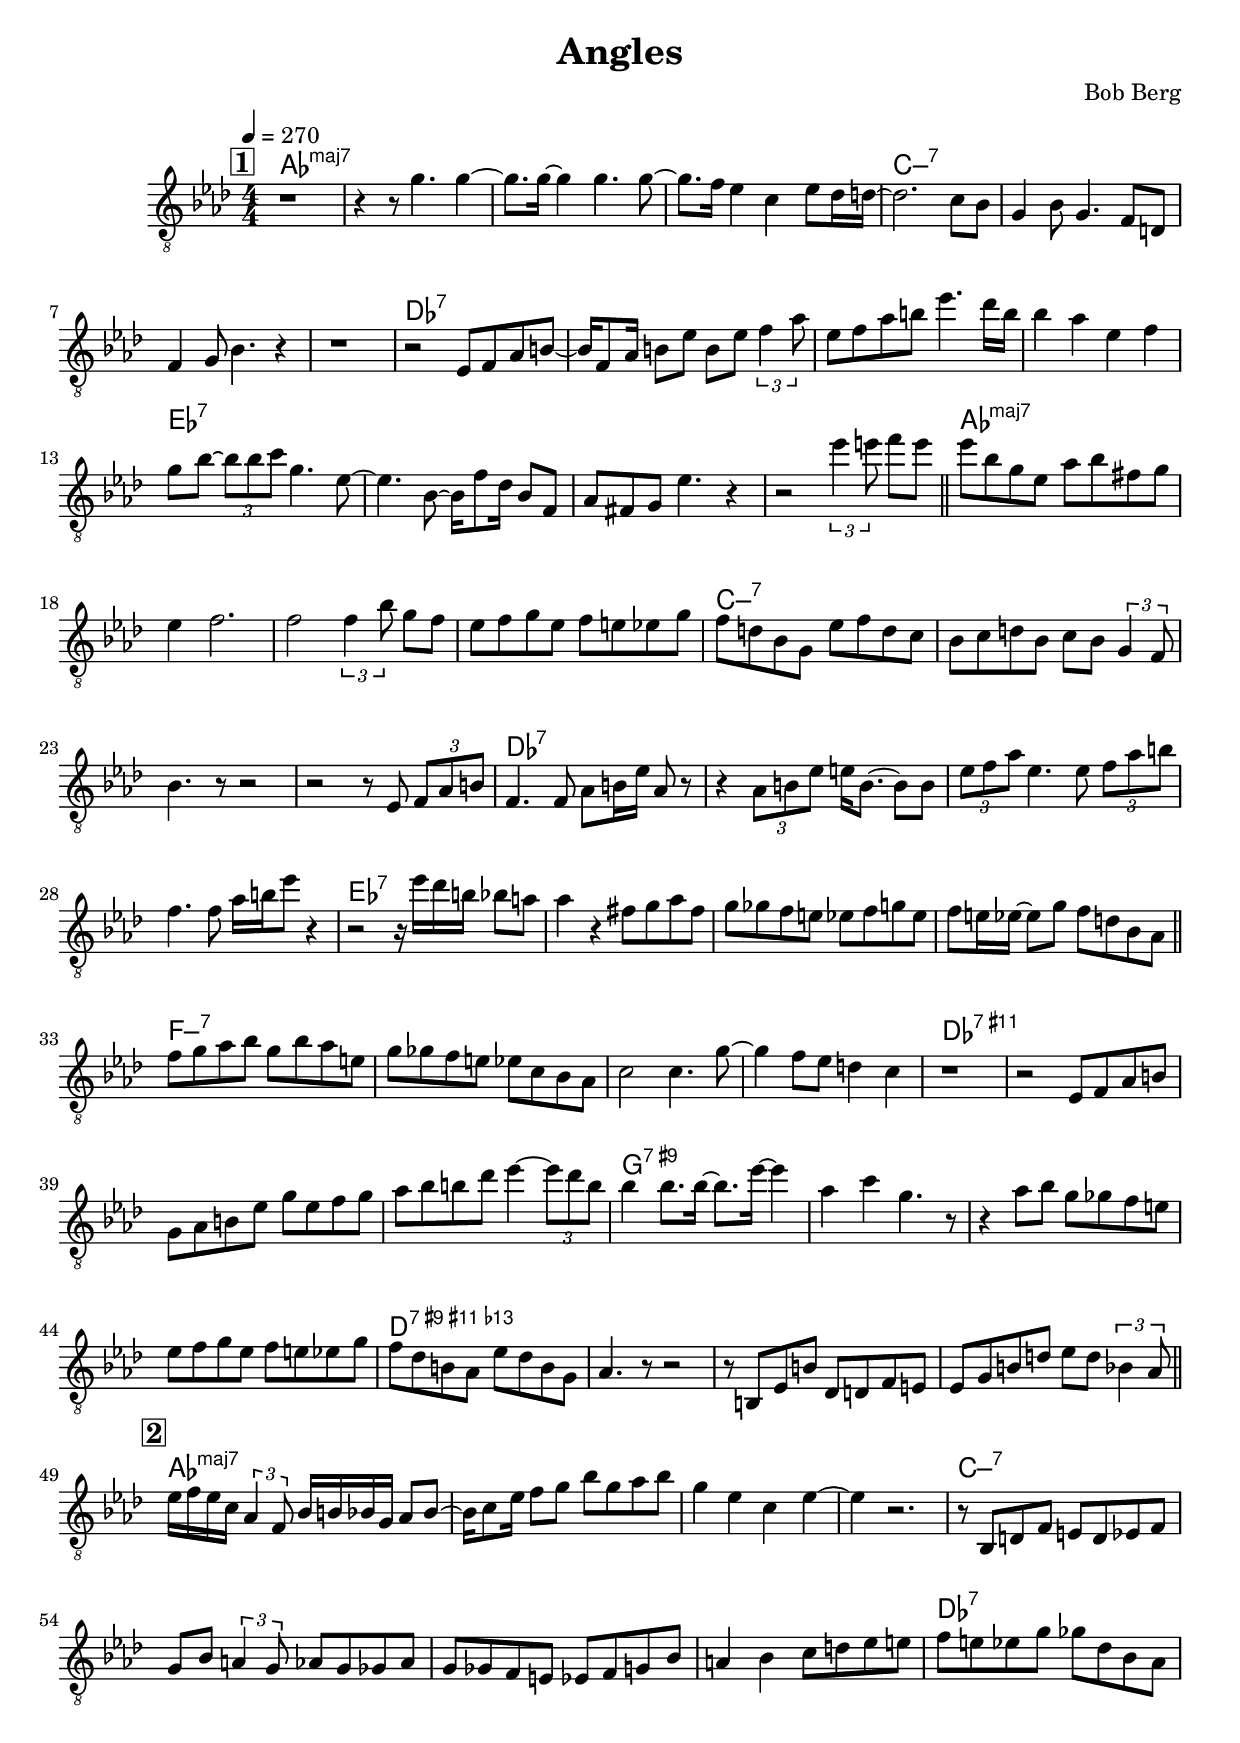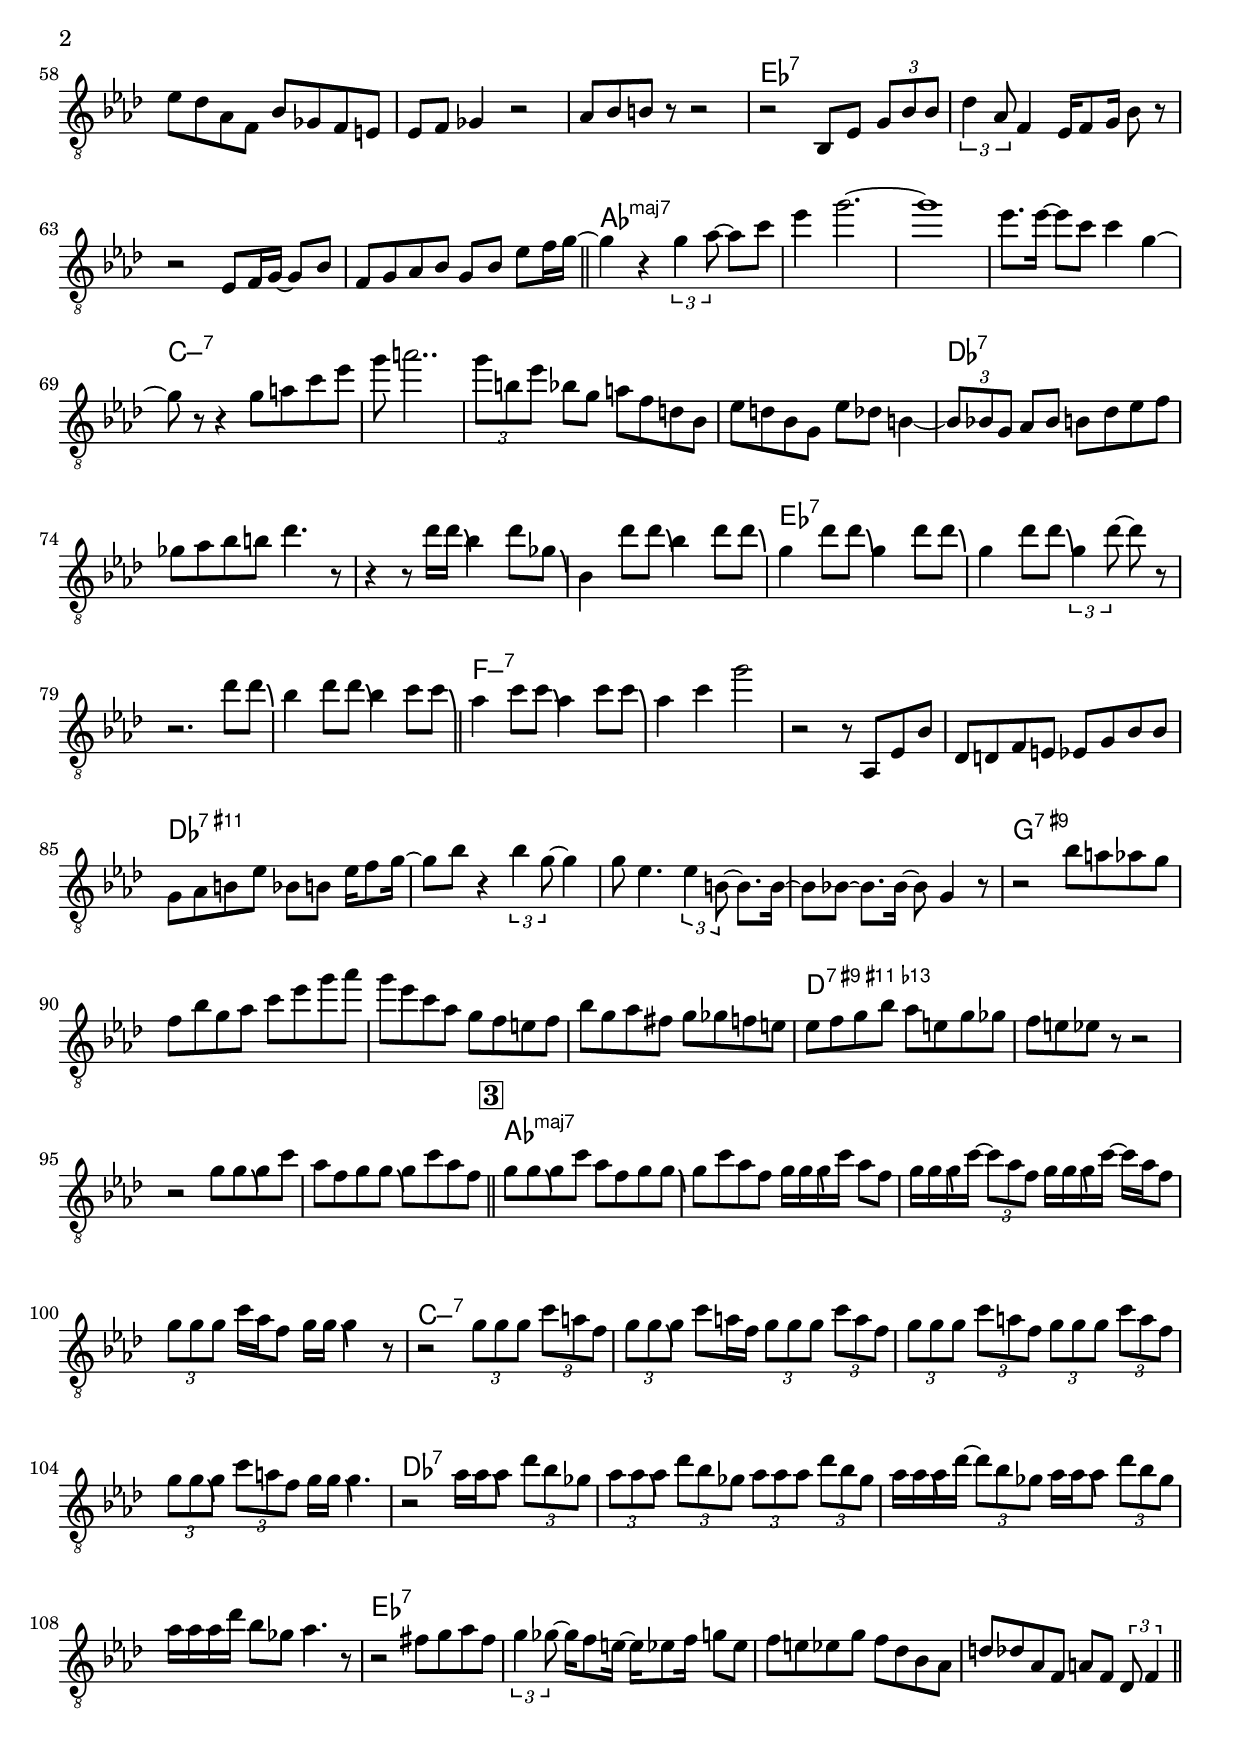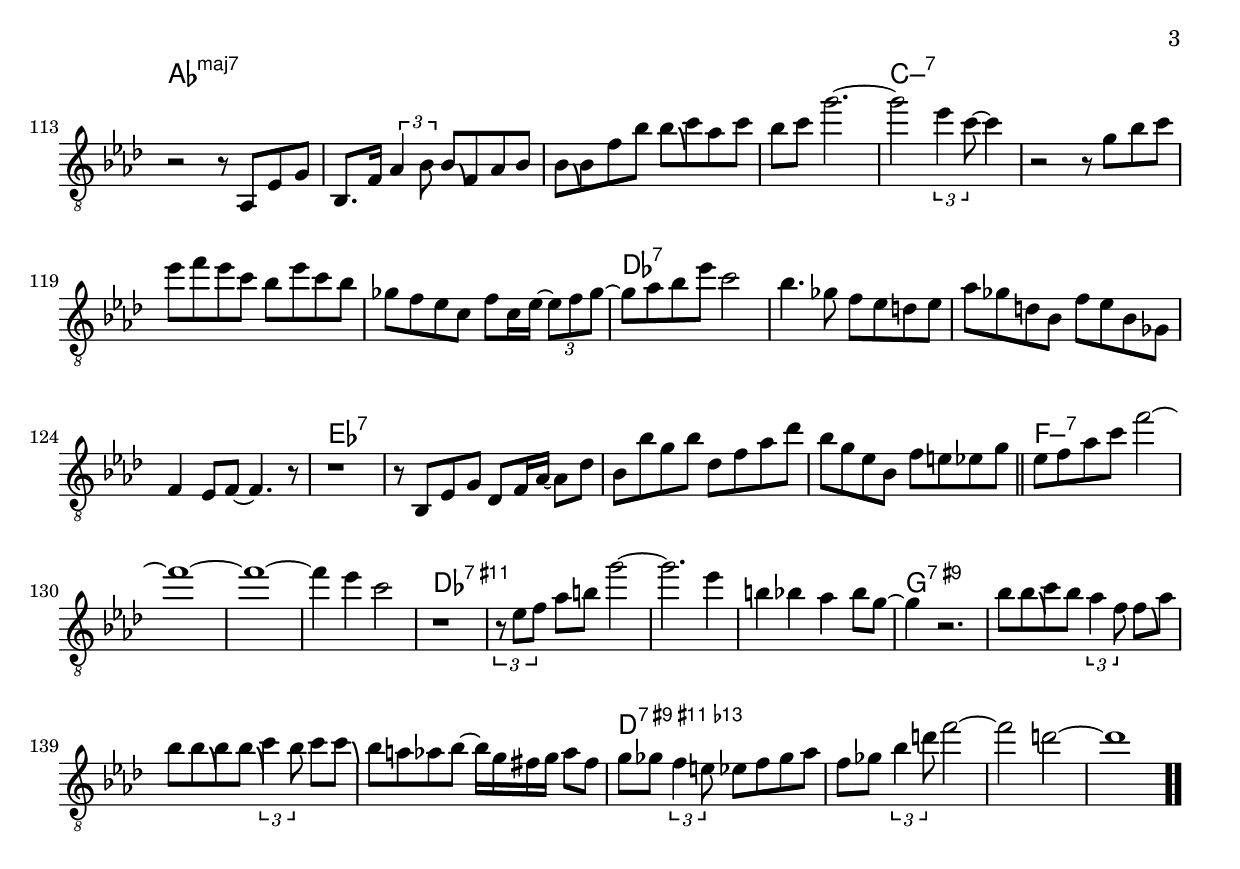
\version "2.13.2"

#(ly:set-option 'point-and-click #f)

\header {
  title = "Angles"
  composer = "Bob Berg"
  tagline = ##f
}
global =
{
    \override Staff.TimeSignature #'style = #'()
    \time 4/4
    \clef "treble_8"
    \key aes \major
    \override Rest #'direction = #'0
    \override MultiMeasureRest #'staff-position = #0
}
\score
{
<<
    \transpose c' c'

    \new ChordNames { \chords {
      \set majorSevenSymbol = \markup { "maj7" }
      \set minorChordModifier = \markup { \char ##x2013 }
      
      | aes1:maj | s1 | s1 | s1 | c1:min7 | s1 | s1 | s1 
      | des1:7 | s1 | s1 | s1 | es1:7 | s1 | s1 | s1 
      | aes1:maj | s1 | s1 | s1 | c1:min7 | s1 | s1 | s1 
      | des1:7 | s1 | s1 | s1 | es1:7 | s1 | s1 | s1 
      | f1:min7 | s1 | s1 | s1 | des1:11+.9 | s1 | s1 | s1 
      | g1:9+ | s1 | s1 | s1 | d1:13-.9+11+ | s1 | s1 | s1 
      | aes1:maj | s1 | s1 | s1 | c1:min7 | s1 | s1 | s1 
      | des1:7 | s1 | s1 | s1 | es1:7 | s1 | s1 | s1 
      | aes1:maj | s1 | s1 | s1 | c1:min7 | s1 | s1 | s1 
      | des1:7 | s1 | s1 | s1 | es1:7 | s1 | s1 | s1 
      | f1:min7 | s1 | s1 | s1 | des1:11+.9 | s1 | s1 | s1 
      | g1:9+ | s1 | s1 | s1 | d1:13-.9+11+ | s1 | s1 | s1 
      | aes1:maj | s1 | s1 | s1 | c1:min7 | s1 | s1 | s1 
      | des1:7 | s1 | s1 | s1 | es1:7 | s1 | s1 | s1 
      | aes1:maj | s1 | s1 | s1 | c1:min7 | s1 | s1 | s1 
      | des1:7 | s1 | s1 | s1 | es1:7 | s1 | s1 | s1 
      | f1:min7 | s1 | s1 | s1 | des1:11+.9 | s1 | s1 | s1 
      | g1:9+ | s1 | s1 | s1 | d1:13-.9+11+|
      }
      }

    \new Staff
    <<
    \transpose c' c'

    {
      \global
  		%\override Score.MetronomeMark #'transparent = ##t
  		%\override Score.MetronomeMark #'stencil = ##f
  		
  		\override HorizontalBracket #'direction = #UP
  		\override HorizontalBracket #'bracket-flare = #'(0 . 0)
  		
  		\override TextSpanner #'dash-fraction = #1.0
  		\override TextSpanner #'bound-details #'left #'text = \markup{ \concat{\draw-line #'(0 . -1.0) \draw-line #'(1.0 . 0) }}
  		\override TextSpanner #'bound-details #'right #'text = \markup{ \concat{ \draw-line #'(1.0 . 0) \draw-line #'(0 . -1.0) }}
          \set Score.markFormatter = #format-mark-box-numbers


      \tempo 4 = 270
      \set Score.currentBarNumber = #1
     
      \bar "||" \mark \default r1 
      | r4 r8 g'4. g'4~ 
      | g'8. g'16~ g'4 g'4. g'8~ 
      | g'8. f'16 es'4 c'4 es'8 des'16 d'16~ 
      | d'2. c'8 bes8 
      | g4 bes8 g4. f8 d8 
      | f4 g8 bes4. r4 
      | r1 
      | r2 es8 f8 aes8 b8~ 
      | b16 f8 aes16 b8 es'8 b8 es'8 \tuplet 3/2 {f'4 aes'8} 
      | es'8 f'8 aes'8 b'8 es''4. des''16 b'16 
      | bes'4 aes'4 es'4 f'4 
      | g'8 bes'8~ \tuplet 3/2 {bes'8 bes'8 c''8} g'4. es'8~ 
      | es'4. bes8~ bes16 f'8 des'16 bes8 f8 
      | aes8 fis8 g8 es'4. r4 
      | r2 \tuplet 3/2 {es''4 e''8} f''8 e''8 
      \bar "||" es''8 bes'8 g'8 es'8 aes'8 bes'8 fis'8 g'8 
      | es'4 f'2. 
      | f'2 \tuplet 3/2 {f'4 bes'8} g'8 f'8 
      | es'8 f'8 g'8 es'8 f'8 e'8 es'8 g'8 
      | f'8 d'8 bes8 g8 es'8 f'8 d'8 c'8 
      | bes8 c'8 d'8 bes8 c'8 bes8 \tuplet 3/2 {g4 f8} 
      | bes4. r8 r2 
      | r2 r8 es8 \tuplet 3/2 {f8 aes8 b8} 
      | f4. f8 aes8 b16 es'16 aes8 r8 
      | r4 \tuplet 3/2 {aes8 b8 es'8} e'16 b8.~ b8 b8 
      | \tuplet 3/2 {es'8 f'8 aes'8} es'4. es'8 \tuplet 3/2 {f'8 aes'8 b'8} 
      | f'4. f'8 aes'16 b'16 es''8 r4 
      | r2 r16 es''16 des''16 b'16 bes'8 a'8 
      | aes'4 r4 fis'8 g'8 aes'8 fis'8 
      | g'8 ges'8 f'8 e'8 es'8 f'8 g'8 es'8 
      | f'8 e'16 es'16~ es'8 g'8 f'8 d'8 bes8 aes8 
      \bar "||" f'8 g'8 aes'8 bes'8 g'8 bes'8 aes'8 e'8 
      | g'8 ges'8 f'8 e'8 es'8 c'8 bes8 aes8 
      | c'2 c'4. g'8~ 
      | g'4 f'8 es'8 d'4 c'4 
      | r1 
      | r2 es8 f8 aes8 b8 
      | g8 aes8 b8 es'8 g'8 es'8 f'8 g'8 
      | aes'8 bes'8 b'8 des''8 es''4~ \tuplet 3/2 {es''8 des''8 b'8} 
      | bes'4 bes'8. bes'16~ bes'8. es''16~ es''4 
      | aes'4 c''4 g'4. r8 
      | r4 aes'8 bes'8 g'8 ges'8 f'8 e'8 
      | es'8 f'8 g'8 es'8 f'8 e'8 es'8 g'8 
      | f'8 des'8 b8 aes8 es'8 des'8 b8 g8 
      | aes4. r8 r2 
      | r8 b,8 es8 b8 des8 d8 f8 e8 
      | es8 g8 b8 d'8 es'8 d'8 \tuplet 3/2 {bes4 aes8} 
      \bar "||" \mark \default es'16 f'16 es'16 c'16 \tuplet 3/2 {aes4 f8} bes16 b16 bes16 g16 aes8 bes8~ 
      | bes16 c'8 es'16 f'8 g'8 bes'8 g'8 aes'8 bes'8 
      | g'4 es'4 c'4 es'4~ 
      | es'4 r2. 
      | r8 bes,8 d8 f8 e8 d8 es8 f8 
      | g8 bes8 \tuplet 3/2 {a4 g8} aes8 g8 ges8 aes8 
      | g8 ges8 f8 e8 es8 f8 g8 bes8 
      | a4 bes4 c'8 d'8 es'8 e'8 
      | f'8 e'8 es'8 g'8 ges'8 des'8 bes8 aes8 
      | es'8 des'8 aes8 f8 bes8 ges8 f8 e8 
      | es8 f8 ges4 r2 
      | aes8 bes8 b8 r8 r2 
      | r2 bes,8 es8 \tuplet 3/2 {g8 bes8 bes8} 
      | \tuplet 3/2 {des'4 aes8} f4 es16 f8 g16 bes8 r8 
      | r2 es8 f16 g16~ g8 bes8 
      | f8 g8 aes8 bes8 g8 bes8 es'8 f'16 g'16~ 
      \bar "||" g'4 r4 \tuplet 3/2 {g'4 aes'8~} aes'8 c''8 
      | es''4 g''2.~ 
      | g''1 
      | es''8. es''16~ es''8 c''8 c''4 g'4~ 
      | g'8 r8 r4 g'8 a'8 c''8 es''8 
      | g''8 a''2.. 
      | \tuplet 3/2 {g''8 b'8 es''8} bes'8 g'8 a'8 f'8 d'8 bes8 
      | es'8 d'8 bes8 g8 es'8 des'8 b4~ 
      | \tuplet 3/2 {b8 bes8 g8} aes8 bes8 b8 des'8 es'8 f'8 
      | ges'8 aes'8 bes'8 b'8 des''4. r8 
      | r4 r8 des''16 des''16\bendAfter #-4  bes'4 des''8 ges'8\bendAfter #-4  
      | bes4 des''8 des''8\bendAfter #-4  bes'4 des''8 des''8\bendAfter #-4  
      | g'4 des''8 des''8\bendAfter #-4  g'4 des''8 des''8\bendAfter #-4  
      | g'4 des''8 des''8\bendAfter #-4  \tuplet 3/2 {g'4 des''8~} des''8 r8 
      | r2. des''8 des''8\bendAfter #-4  
      | bes'4 des''8 des''8\bendAfter #-4  bes'4 c''8 c''8\bendAfter #-4  
      \bar "||" aes'4 c''8 c''8\bendAfter #-4  aes'4 c''8 c''8\bendAfter #-4  
      | aes'4 c''4 g''2 
      | r2 r8 aes,8 es8 bes8 
      | des8 d8 f8 e8 es8 g8 bes8 bes8 
      | g8 aes8 b8 es'8 bes8 b8 es'16 f'8 g'16~ 
      | g'8 bes'8 r4 \tuplet 3/2 {bes'4 g'8~} g'4 
      | g'8 es'4. \tuplet 3/2 {es'4 b8~} b8. b16~ 
      | b8 bes8~ bes8. bes16~ bes8 g4 r8 
      | r2 bes'8 a'8 aes'8 g'8 
      | f'8 bes'8 g'8 aes'8 c''8 es''8 g''8 aes''8 
      | g''8 es''8 c''8 aes'8 g'8 f'8 e'8 f'8 
      | bes'8 g'8 aes'8 fis'8 g'8 ges'8 f'8 e'8 
      | es'8 f'8 g'8 bes'8 aes'8 e'8 g'8 ges'8 
      | f'8 e'8 es'8 r8 r2 
      | r2 g'8 g'8\bendAfter #-4  g'8 c''8 
      | aes'8 f'8 g'8 g'8\bendAfter #-4  g'8 c''8 aes'8 f'8 
      \bar "||" \mark \default g'8 g'8\bendAfter #-4  g'8 c''8 aes'8 f'8 g'8 g'8\bendAfter #-4  
      | g'8 c''8 aes'8 f'8 g'16 g'16\bendAfter #-4  g'16 c''16 aes'8 f'8 
      | g'16 g'16\bendAfter #-4  g'16 c''16~ \tuplet 3/2 {c''8 aes'8 f'8} g'16 g'16\bendAfter #-4  g'16 c''16~ c''16 aes'16 f'8 
      | \tuplet 3/2 {g'8 g'8 g'8} c''16 aes'16 f'8 g'16 g'16\bendAfter #-4  g'4 r8 
      | r2 \tuplet 3/2 {g'8 g'8 g'8} \tuplet 3/2 {c''8 a'8 f'8} 
      | \tuplet 3/2 {g'8 g'8\bendAfter #-4  g'8} c''8 a'16 f'16 \tuplet 3/2 {g'8 g'8 g'8} \tuplet 3/2 {c''8 a'8 f'8} 
      | \tuplet 3/2 {g'8 g'8 g'8} \tuplet 3/2 {c''8 a'8 f'8} \tuplet 3/2 {g'8 g'8 g'8} \tuplet 3/2 {c''8 a'8 f'8} 
      | \tuplet 3/2 {g'8 g'8\bendAfter #-4  g'8} \tuplet 3/2 {c''8 a'8 f'8} g'16 g'16\bendAfter #-4  g'4. 
      | r2 aes'16 aes'16\bendAfter #-4  aes'8 \tuplet 3/2 {des''8 bes'8 ges'8} 
      | \tuplet 3/2 {aes'8 aes'8\bendAfter #-4  aes'8} \tuplet 3/2 {des''8 bes'8 ges'8} \tuplet 3/2 {aes'8 aes'8 aes'8} \tuplet 3/2 {des''8 bes'8 ges'8} 
      | aes'16 aes'16\bendAfter #-4  aes'16 des''16~ \tuplet 3/2 {des''8 bes'8 ges'8} aes'16 aes'16\bendAfter #-4  aes'8 \tuplet 3/2 {des''8 bes'8 ges'8} 
      | aes'16 aes'16 aes'16 des''16 bes'8 ges'8 aes'4. r8 
      | r2 fis'8 g'8 aes'8 fis'8 
      | \tuplet 3/2 {g'4 ges'8~} ges'16 f'8 e'16~ e'16 es'8 f'16 g'8 es'8 
      | f'8 e'8 es'8 g'8 f'8 des'8 bes8 aes8 
      | d'8 des'8 aes8 f8 a8 f8 \tuplet 3/2 {des8 f4} 
      \bar "||" r2 r8 aes,8 es8 g8 
      | bes,8. f16 \tuplet 3/2 {aes4 bes8} bes8\bendAfter #-4  f8 aes8 bes8 
      | bes8\bendAfter #-4  bes8 f'8 bes'8 bes'8\bendAfter #-4  c''8 aes'8 c''8 
      | bes'8 c''8 g''2.~ 
      | g''2 \tuplet 3/2 {es''4 c''8~} c''4 
      | r2 r8 g'8 bes'8 c''8 
      | es''8 f''8 es''8 c''8 bes'8 es''8 c''8 bes'8 
      | ges'8 f'8 es'8 c'8 f'8 c'16 es'16~ \tuplet 3/2 {es'8 f'8 ges'8~} 
      | ges'8 aes'8 bes'8 es''8 c''2 
      | bes'4. ges'8 f'8 es'8 d'8 es'8 
      | aes'8 ges'8 d'8 bes8 f'8 es'8 bes8 ges8 
      | f4 es8 f8~ f4. r8 
      | r1 
      | r8 bes,8 es8 g8 des8 f16 aes16~ aes8 des'8 
      | bes8 bes'8 g'8 bes'8 des'8 f'8 aes'8 des''8 
      | bes'8 g'8 es'8 bes8 f'8 e'8 es'8 g'8 
      \bar "||" es'8 f'8 aes'8 c''8 f''2~ 
      | f''1~ 
      | f''1~ 
      | f''4 es''4 c''2 
      | r1 
      | \tuplet 3/2 {r8 es'8 f'8} aes'8 b'8 g''2~ 
      | g''2. es''4 
      | b'4 bes'4 aes'4 bes'8 g'8~ 
      | g'4 r2. 
      | bes'8 bes'8\bendAfter #-4  c''8 bes'8 \tuplet 3/2 {aes'4 f'8} f'8\bendAfter #-4  aes'8 
      | bes'8 bes'8\bendAfter #-4  bes'8 bes'8\bendAfter #-4  \tuplet 3/2 {c''4 bes'8} c''8 c''8\bendAfter #-4  
      | bes'8 a'8 aes'8 bes'8~ bes'16 g'16 fis'16 g'16 aes'8 fis'8 
      | g'8 ges'8 \tuplet 3/2 {f'4 e'8} es'8 f'8 ges'8 aes'8 
      | f'8 ges'8 \tuplet 3/2 {bes'4 d''8} f''2~ 
      | f''2 d''2~ 
      | d''1\bar  ".."
    }
    >>
>>    
}
